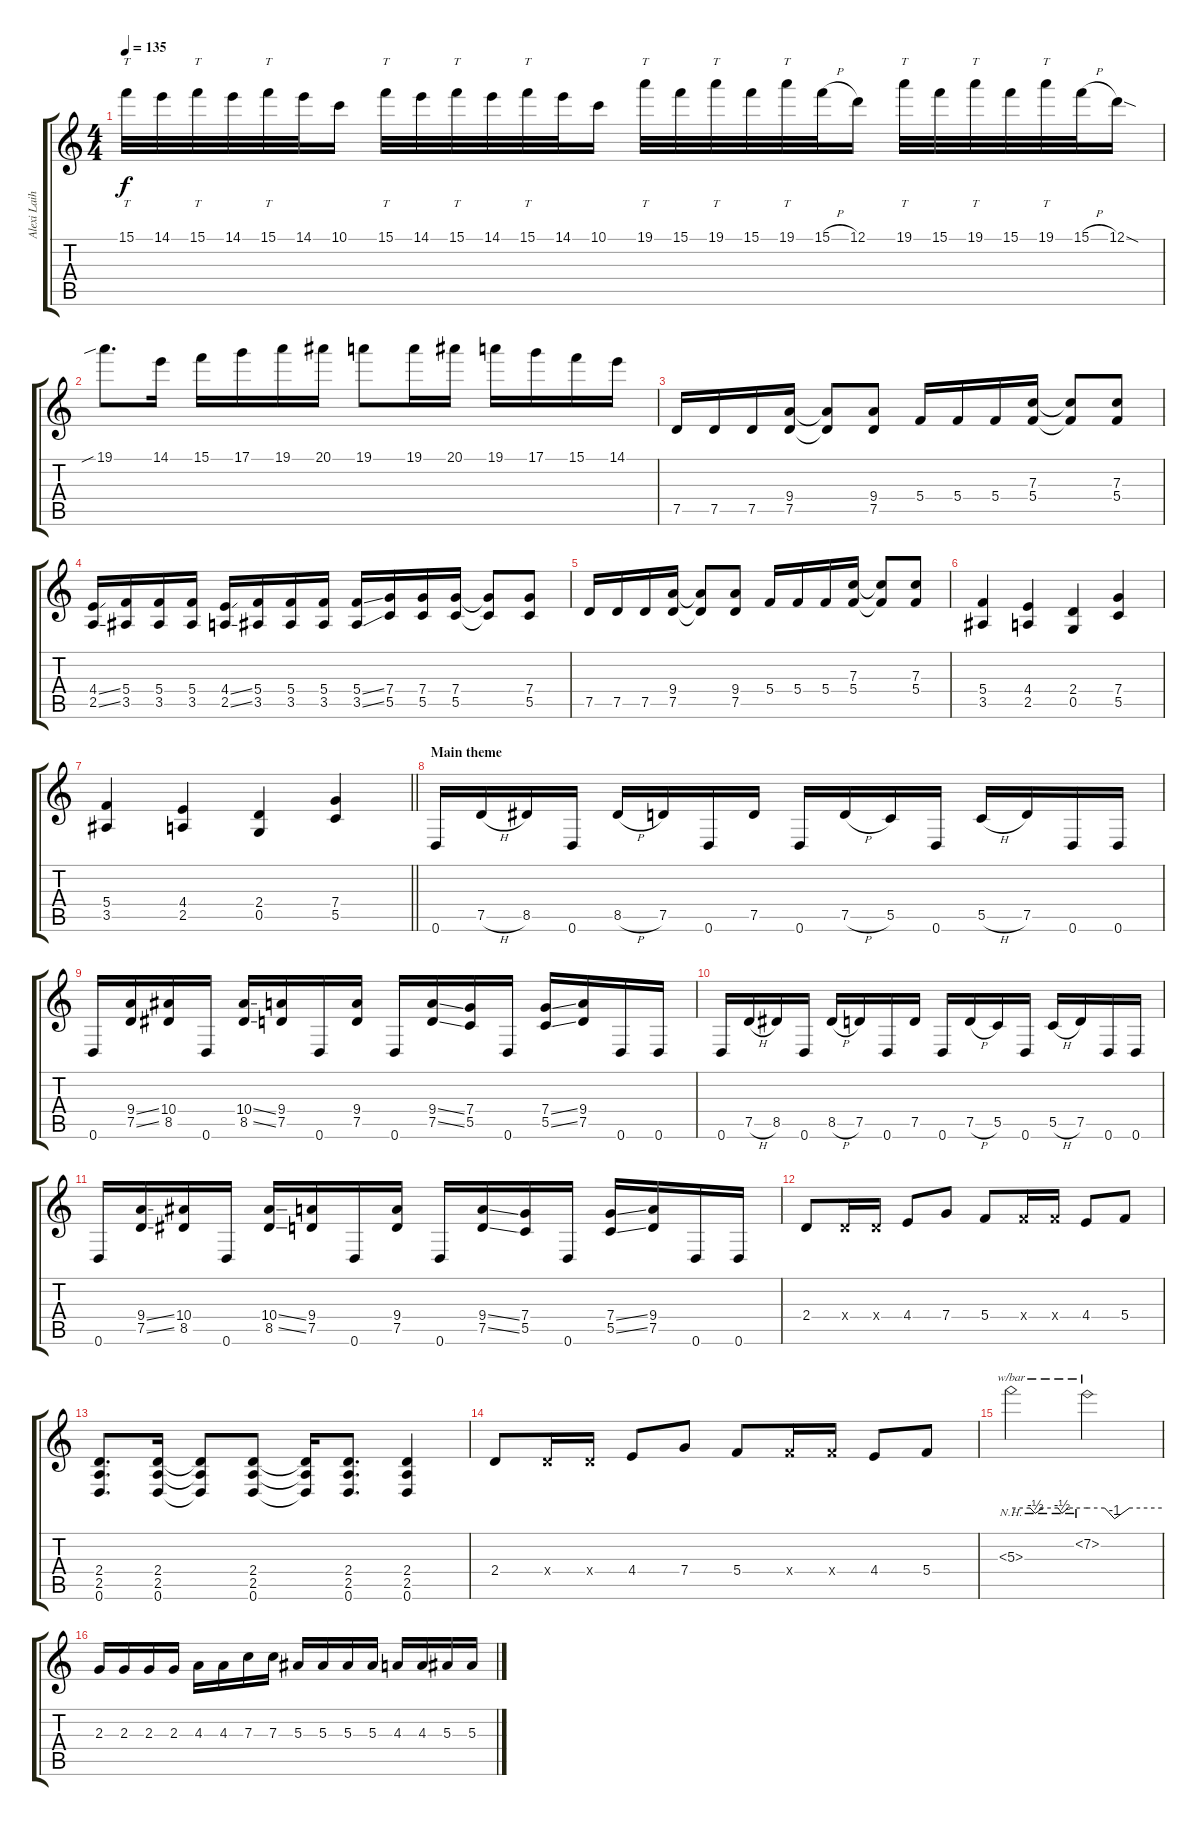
\track ("Alexi Laiho" "Alexi Laih") {instrument distortionguitar}
\staff {score tabs}
\tuning (D4 A3 F3 C3 G2 D2) {hide}
\ts (4 4)
\tempo 135
\clef g2
\ks c
15.1.32{tt dy f} 14.1.32 15.1.32{tt} 14.1.32 15.1.32{tt} 14.1.32 10.1.16 15.1.32{tt} 14.1.32 15.1.32{tt} 14.1.32 15.1.32{tt} 14.1.32 10.1.16 19.1.32{tt} 15.1.32 19.1.32{tt} 15.1.32 19.1.32{tt} 15.1{h}.32 12.1.16 19.1.32{tt} 15.1.32 19.1.32{tt} 15.1.32 19.1.32{tt} 15.1{h}.32 12.1{sod}.16 |
19.1{sib}.8{d} 14.1.16 15.1.16 17.1.16 19.1.16 20.1.16 19.1.8 19.1.16 20.1.16 19.1.16 17.1.16 15.1.16 14.1.16 |
7.5.16 7.5.16 7.5.16 (9.4 7.5).16 (9.4{t} 7.5{t}).8 (9.4 7.5).8 5.4.16 5.4.16 5.4.16 (7.3 5.4).16 (7.3{t} 5.4{t}).8 (7.3 5.4).8 |
(4.4{ss} 2.5{ss}).16 (5.4 3.5).16 (5.4 3.5).16 (5.4 3.5).16 (4.4{ss} 2.5{ss}).16 (5.4 3.5).16 (5.4 3.5).16 (5.4 3.5).16 (5.4{ss} 3.5{ss}).16 (7.4 5.5).16 (7.4 5.5).16 (7.4 5.5).16 (7.4{t} 5.5{t}).8 (7.4 5.5).8 |
7.5.16 7.5.16 7.5.16 (9.4 7.5).16 (9.4{t} 7.5{t}).8 (9.4 7.5).8 5.4.16 5.4.16 5.4.16 (7.3 5.4).16 (7.3{t} 5.4{t}).8 (7.3 5.4).8 |
(5.4 3.5).4 (4.4 2.5).4 (2.4 0.5).4 (7.4 5.5).4 |
\barLineRight lightlight
(5.4 3.5).4 (4.4 2.5).4 (2.4 0.5).4 (7.4 5.5).4 |
\section ("" "Main theme")
0.6.16 7.5{h}.16 8.5.16 0.6.16 8.5{h}.16 7.5.16 0.6.16 7.5.16 0.6.16 7.5{h}.16 5.5.16 0.6.16 5.5{h}.16 7.5.16 0.6.16 0.6.16 |
0.6.16 (9.4{ss} 7.5{ss}).16 (10.4 8.5).16 0.6.16 (10.4{ss} 8.5{ss}).16 (9.4 7.5).16 0.6.16 (9.4 7.5).16 0.6.16 (9.4{ss} 7.5{ss}).16 (7.4 5.5).16 0.6.16 (7.4{ss} 5.5{ss}).16 (9.4 7.5).16 0.6.16 0.6.16 |
0.6.16 7.5{h}.16 8.5.16 0.6.16 8.5{h}.16 7.5.16 0.6.16 7.5.16 0.6.16 7.5{h}.16 5.5.16 0.6.16 5.5{h}.16 7.5.16 0.6.16 0.6.16 |
0.6.16 (9.4{ss} 7.5{ss}).16 (10.4 8.5).16 0.6.16 (10.4{ss} 8.5{ss}).16 (9.4 7.5).16 0.6.16 (9.4 7.5).16 0.6.16 (9.4{ss} 7.5{ss}).16 (7.4 5.5).16 0.6.16 (7.4{ss} 5.5{ss}).16 (9.4 7.5).16 0.6.16 0.6.16 |
2.4.8 2.4{x}.16 2.4{x}.16 4.4.8 7.4.8 5.4.8 5.4{x}.16 5.4{x}.16 4.4.8 5.4.8 |
(2.4 2.5 0.6).8{d} (2.4 2.5 0.6).16 (2.4{t} 2.5{t} 0.6{t}).8 (2.4 2.5 0.6).8 (2.4{t} 2.5{t} 0.6{t}).16 (2.4 2.5 0.6).8{d} (2.4 2.5 0.6).4 |
2.4.8 2.4{x}.16 2.4{x}.16 4.4.8 7.4.8 5.4.8 5.4{x}.16 5.4{x}.16 4.4.8 5.4.8 |
5.3{nh}.2{tbe (custom default 0 0 15 0 19 -2 25 0 37 0 40 -2 45 0 60 0)} 7.2{nh}.2{tbe (custom default 0 0 14 0 22 -4 34 0 60 0)} |
2.3.16 2.3.16 2.3.16 2.3.16 4.3.16 4.3.16 7.3.16 7.3.16 5.3.16 5.3.16 5.3.16 5.3.16 4.3.16 4.3.16 5.3.16 5.3.16
